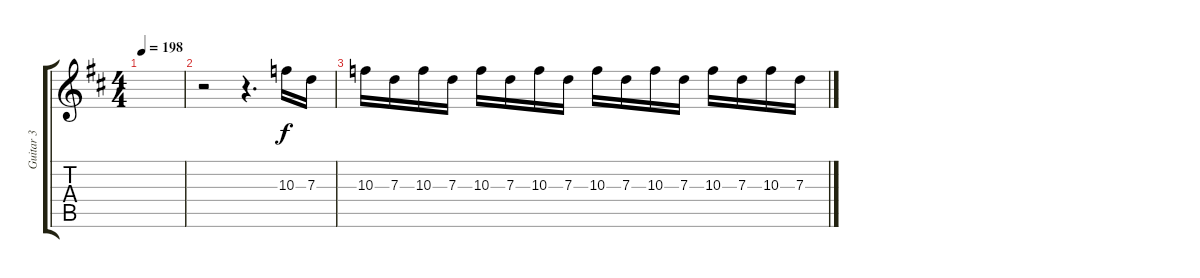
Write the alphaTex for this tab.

\track ("Guitar 3" "Guitar 3") {instrument distortionguitar}
\staff {score tabs}
\tuning (E4 B3 G3 D3 A2 E2) {hide}
\ts (4 4)
\tempo 198
\clef g2
\ks bminor
|
r.2 r.4{d} 10.3.16 7.3.16 |
10.3.16 7.3.16 10.3.16 7.3.16 10.3.16 7.3.16 10.3.16 7.3.16 10.3.16 7.3.16 10.3.16 7.3.16 10.3.16 7.3.16 10.3.16 7.3.16
